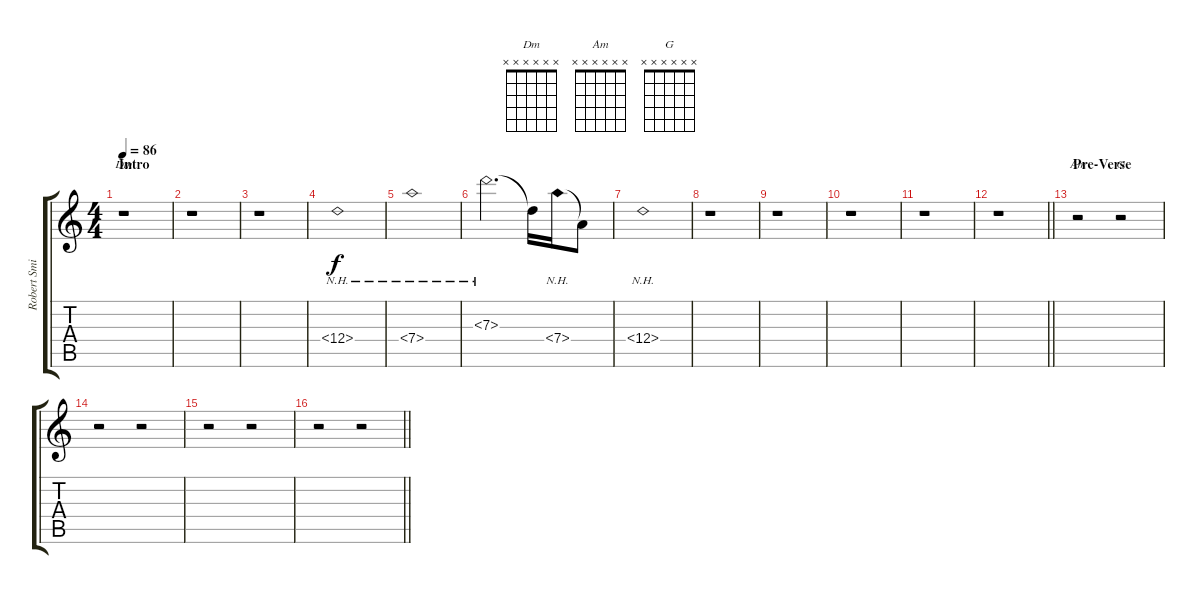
\track ("Robert Smith 2" "Robert Smi") {instrument electricguitarclean}
\staff {score tabs}
\tuning (E4 B3 G3 D3 A2 E2) {hide}
\chord ("Dm" x x x x x x)
\chord ("Am" x x x x x x)
\chord ("G" x x x x x x)
\ts (4 4)
\section ("" "Intro")
\tempo 86
\clef g2
\ks c
r.1{ch "Dm" dy f instrument electricguitarclean} |
r.1 |
r.1 |
12.4{nh}.1 |
7.4{nh}.1 |
7.3{nh}.2{d} 7.3{t}.16 7.4{nh}.16 7.4{t}.8 |
12.4{nh}.1 |
r.1 |
r.1 |
r.1 |
r.1 |
\barLineRight lightlight
r.1 |
\section ("" "Pre-Verse")
r.2{ch "Am"} r.2{ch "G"} |
r.2 r.2 |
r.2 r.2 |
\barLineRight lightlight
r.2 r.2
